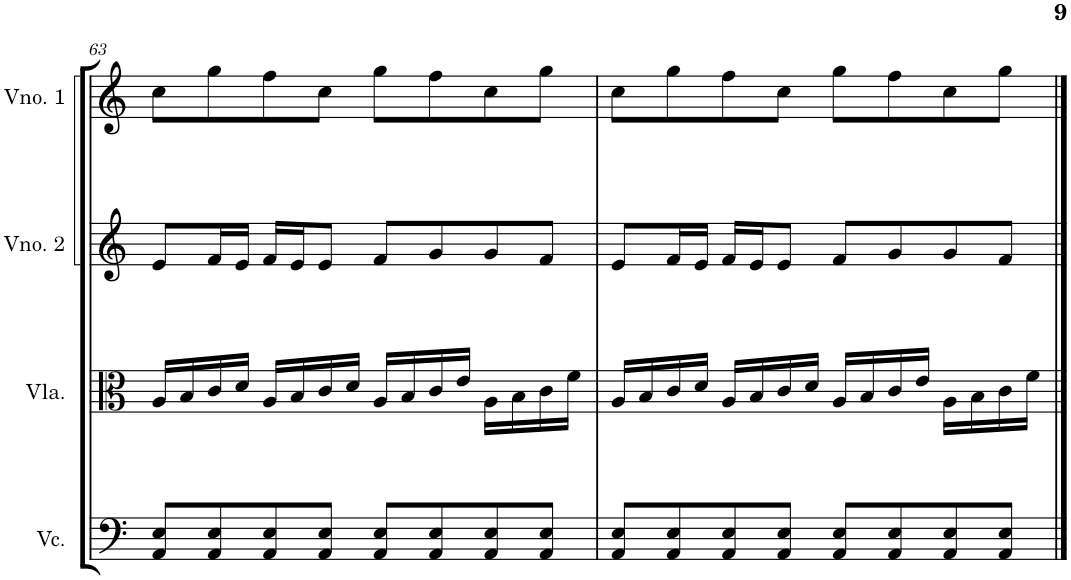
**kern	**kern	**kern	**kern
*part4	*part3	*part2	*part1
*staff4	*staff3	*staff2	*staff1
*I"Violoncelo	*I"Viola	*I"Violino 2	*I"Violino 1
*I'Vc.	*I'Vla.	*I'Vno. 2	*I'Vno. 1
!!LO:PB:g=z
*clefF4	*clefC3	*clefG2	*clefG2
*k[]	*k[]	*k[]	*k[]
*M4/4	*M4/4	*M4/4	*M4/4
=63	=63	=63	=63
8AA/ 8E/L	16A/LL	8e/L	8cc\L
.	16B/	.	.
8AA/ 8E/	16c/	16f/L	8gg\
.	16d/JJ	16e/JJ	.
8AA/ 8E/	16A/LL	16f/LL	8ff\
.	16B/	16e/J	.
8AA/ 8E/J	16c/	8e/J	8cc\J
.	16d/JJ	.	.
8AA/ 8E/L	16A/LL	8f/L	8gg\L
.	16B/	.	.
8AA/ 8E/	16c/	8g/	8ff\
.	16e/JJ	.	.
8AA/ 8E/	16A\LL	8g/	8cc\
.	16B\	.	.
8AA/ 8E/J	16c\	8f/J	8gg\J
.	16f\JJ	.	.
=64	=64	=64	=64
8AA/ 8E/L	16A/LL	8e/L	8cc\L
.	16B/	.	.
8AA/ 8E/	16c/	16f/L	8gg\
.	16d/JJ	16e/JJ	.
8AA/ 8E/	16A/LL	16f/LL	8ff\
.	16B/	16e/J	.
8AA/ 8E/J	16c/	8e/J	8cc\J
.	16d/JJ	.	.
8AA/ 8E/L	16A/LL	8f/L	8gg\L
.	16B/	.	.
8AA/ 8E/	16c/	8g/	8ff\
.	16e/JJ	.	.
8AA/ 8E/	16A\LL	8g/	8cc\
.	16B\	.	.
8AA/ 8E/J	16c\	8f/J	8gg\J
.	16f\JJ	.	.
==	==	==	==
*-	*-	*-	*-
